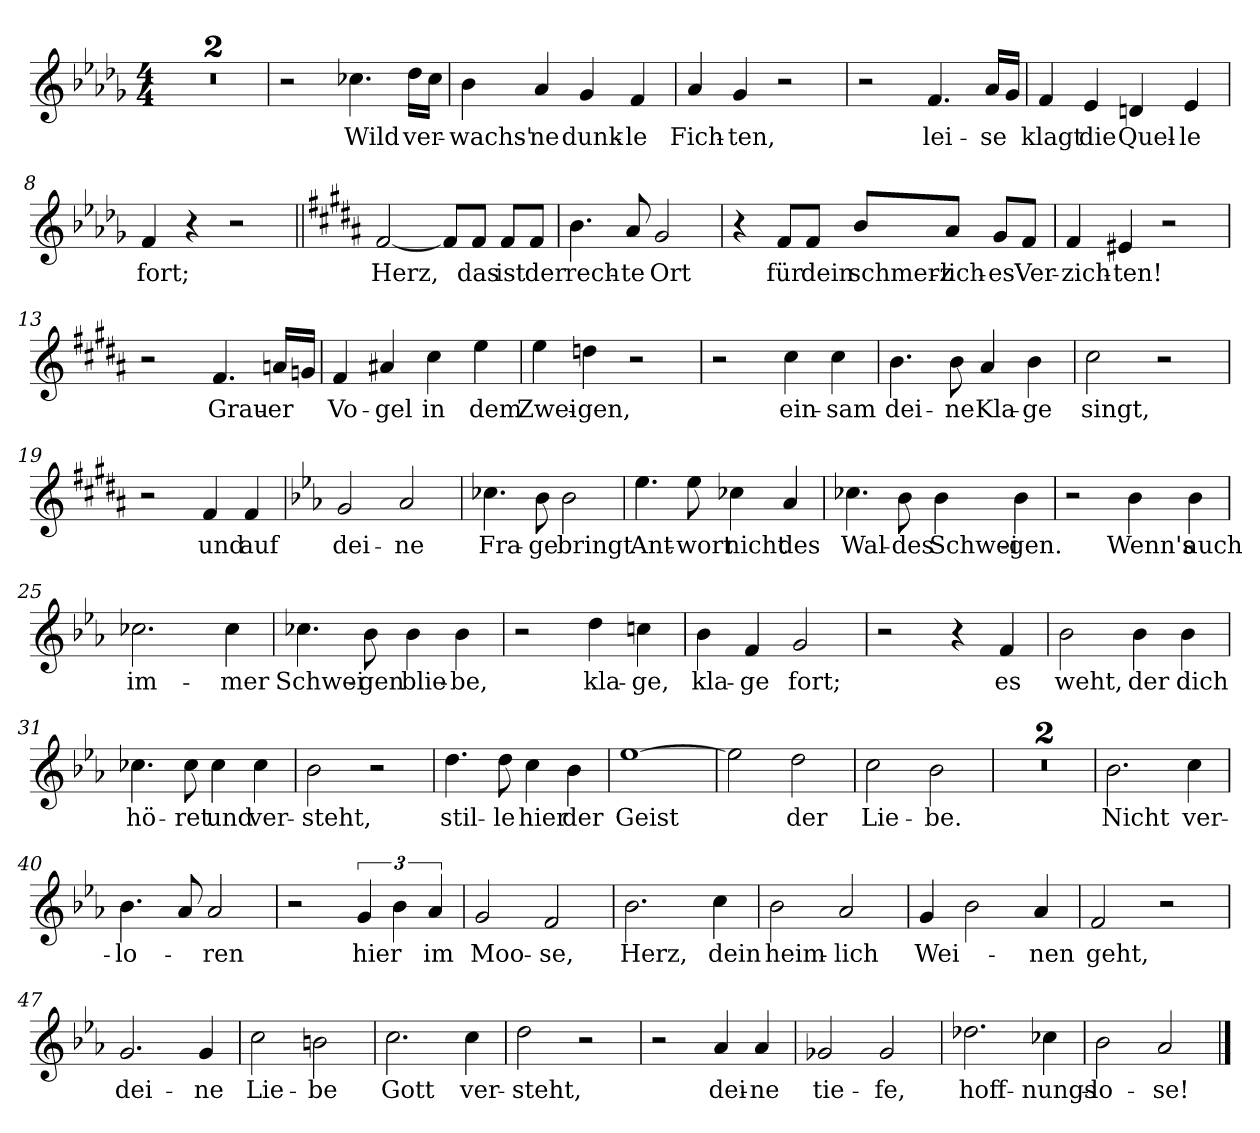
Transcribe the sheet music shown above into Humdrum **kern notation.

**kern	**text
*part1	*part1
*staff1	*staff1
*clefG2	*
*k[b-e-a-d-g-]	*
*M4/4	*
=1	=1
1r	.
=2	=2
1r	.
=3	=3
2r	.
!	!LO:LY:b
4.cc-X\	Wild
!	!LO:LY:b
16dd-\LL	ver-
16cc-\JJ	.
=4	=4
!	!LO:LY:b
4b-\	-wachs'-
!	!LO:LY:b
4a-/	-ne
!	!LO:LY:b
4g-/	dunk-
!	!LO:LY:b
4f/	-le
=5	=5
!	!LO:LY:b
4a-/	Fich-
!	!LO:LY:b
4g-/	-ten,
2r	.
=6	=6
2r	.
!	!LO:LY:b
4.f/	lei-
!	!LO:LY:b
16a-/LL	-se
16g-/JJ	.
=7	=7
!	!LO:LY:b
4f/	klagt
!	!LO:LY:b
4e-/	die
!	!LO:LY:b
4dn/	Quel-
!	!LO:LY:b
4e-/	-le
=8	=8
!	!LO:LY:b
4f/	fort;
4r	.
2r	.
!!LO:LB:g=z
=9||	=9||
*k[f#c#g#d#a#]	*
!	!LO:LY:b
[2f#/	Herz,
8f#/L]	.
!	!LO:LY:b
8f#/J	das
!	!LO:LY:b
8f#/L	ist
!	!LO:LY:b
8f#/J	der
=10	=10
!	!LO:LY:b
4.b\	rech-
!	!LO:LY:b
8a#/	-te
!	!LO:LY:b
2g#/	Ort
=11	=11
4r	.
!	!LO:LY:b
8f#/L	für
!	!LO:LY:b
8f#/J	dein
!	!LO:LY:b
8b/L	schmerz-
!	!LO:LY:b
8a#/J	-lich-
!	!LO:LY:b
8g#/L	-es
!	!LO:LY:b
8f#/J	Ver-
=12	=12
!	!LO:LY:b
4f#/	-zich-
!	!LO:LY:b
4e#X/	-ten!
2r	.
=13	=13
2r	.
!	!LO:LY:b
4.f#/	Grau-
!	!LO:LY:b
16an/LL	-er
16gn/JJ	.
=14	=14
!	!LO:LY:b
4f#/	Vo-
!	!LO:LY:b
4a#X/	-gel
!	!LO:LY:b
4cc#\	in
!	!LO:LY:b
4ee\	dem
=15	=15
!	!LO:LY:b
4ee\	Zwei-
!	!LO:LY:b
4ddn\	-gen,
2r	.
!!LO:LB:g=z
=16	=16
2r	.
!	!LO:LY:b
4cc#\	ein-
!	!LO:LY:b
4cc#\	-sam
=17	=17
!	!LO:LY:b
4.b\	dei-
!	!LO:LY:b
8b\	-ne
!	!LO:LY:b
4a#/	Kla-
!	!LO:LY:b
4b\	-ge
=18	=18
!	!LO:LY:b
2cc#\	singt,
2r	.
=19	=19
2r	.
!	!LO:LY:b
4f#/	und
!	!LO:LY:b
4f#/	auf
=20	=20
*k[b-e-a-]	*
!	!LO:LY:b
2g/	dei-
!	!LO:LY:b
2a-/	-ne
=21	=21
!	!LO:LY:b
4.cc-X\	Fra-
!	!LO:LY:b
8b-\	-ge
!	!LO:LY:b
2b-\	bringt
=22	=22
!	!LO:LY:b
4.ee-\	Ant-
!	!LO:LY:b
8ee-\	-wort
!	!LO:LY:b
4cc-X\	nicht
!	!LO:LY:b
4a-/	des
=23	=23
!	!LO:LY:b
4.cc-X\	Wal-
!	!LO:LY:b
8b-\	-des
!	!LO:LY:b
4b-\	Schwei-
!	!LO:LY:b
4b-\	-gen.
!!LO:LB:g=z
=24	=24
2r	.
!	!LO:LY:b
4b-\	Wenn's
!	!LO:LY:b
4b-\	auch
=25	=25
!	!LO:LY:b
2.cc-X\	im-
!	!LO:LY:b
4cc-\	-mer
=26	=26
!	!LO:LY:b
4.cc-X\	Schwei-
!	!LO:LY:b
8b-\	-gen
!	!LO:LY:b
4b-\	blie-
!	!LO:LY:b
4b-\	-be,
=27	=27
2r	.
!	!LO:LY:b
4dd\	kla-
!	!LO:LY:b
4ccn\	-ge,
=28	=28
!	!LO:LY:b
4b-\	kla-
!	!LO:LY:b
4f/	-ge
!	!LO:LY:b
2g/	fort;
=29	=29
2r	.
4r	.
!	!LO:LY:b
4f/	es
=30	=30
!	!LO:LY:b
2b-\	weht,
!	!LO:LY:b
4b-\	der
!	!LO:LY:b
4b-\	dich
=31	=31
!	!LO:LY:b
4.cc-X\	hö-
!	!LO:LY:b
8cc-\	-ret
!	!LO:LY:b
4cc-\	und
!	!LO:LY:b
4cc-\	ver-
=32	=32
!	!LO:LY:b
2b-\	-steht,
2r	.
!!LO:LB:g=z
=33	=33
!	!LO:LY:b
4.dd\	stil-
!	!LO:LY:b
8dd\	-le
!	!LO:LY:b
4cc\	hier
!	!LO:LY:b
4b-\	der
=34	=34
!	!LO:LY:b
[1ee-	Geist
=35	=35
2ee-\]	.
!	!LO:LY:b
2dd\	der
=36	=36
!	!LO:LY:b
2cc\	Lie-
!	!LO:LY:b
2b-\	-be.
=37	=37
1r	.
=38	=38
1r	.
=39	=39
!	!LO:LY:b
2.b-\	Nicht
!	!LO:LY:b
4cc\	ver-
=40	=40
!	!LO:LY:b
4.b-\	-lo-
8a-/	.
!	!LO:LY:b
2a-/	-ren
=41	=41
2r	.
!	!LO:LY:b
6g/	hier
6b-\	.
!	!LO:LY:b
6a-/	im
=42	=42
!	!LO:LY:b
2g/	Moo-
!	!LO:LY:b
2f/	-se,
=43	=43
!	!LO:LY:b
2.b-\	Herz,
!	!LO:LY:b
4cc\	dein
!!LO:LB:g=z
=44	=44
!	!LO:LY:b
2b-\	heim-
!	!LO:LY:b
2a-/	-lich
=45	=45
!	!LO:LY:b
4g/	Wei-
2b-\	.
!	!LO:LY:b
4a-/	-nen
=46	=46
!	!LO:LY:b
2f/	geht,
2r	.
=47	=47
!	!LO:LY:b
2.g/	dei-
!	!LO:LY:b
4g/	-ne
=48	=48
!	!LO:LY:b
2cc\	Lie-
!	!LO:LY:b
2bn\	-be
=49	=49
!	!LO:LY:b
2.cc\	Gott
!	!LO:LY:b
4cc\	ver-
=50	=50
!	!LO:LY:b
2dd\	-steht,
2r	.
=51	=51
2r	.
!	!LO:LY:b
4a-/	dei-
!	!LO:LY:b
4a-/	-ne
=52	=52
!	!LO:LY:b
2g-X/	tie-
!	!LO:LY:b
2g-/	-fe,
=53	=53
!	!LO:LY:b
2.dd-X\	hoff-
!	!LO:LY:b
4cc-X\	-nungs-
=54	=54
!	!LO:LY:b
2b-\	-lo-
!	!LO:LY:b
2a-/	-se!
==	==
*-	*-
